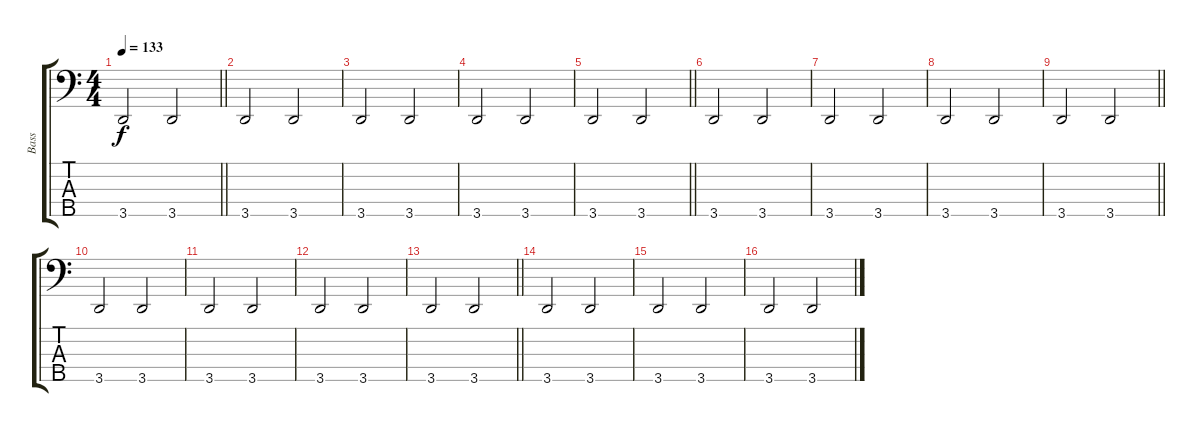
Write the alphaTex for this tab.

\track ("Bass" "Bass") {instrument electricbassfinger}
\staff {score tabs}
\tuning (G2 D2 A1 E1 B0) {hide}
\ts (4 4)
\tempo 133
\clef f4
\barLineRight lightlight
\ks c
3.5.2{dy f} 3.5.2 |
3.5.2 3.5.2 |
3.5.2 3.5.2 |
3.5.2 3.5.2 |
\barLineRight lightlight
3.5.2 3.5.2 |
3.5.2 3.5.2 |
3.5.2 3.5.2 |
3.5.2 3.5.2 |
\barLineRight lightlight
3.5.2 3.5.2 |
3.5.2 3.5.2 |
3.5.2 3.5.2 |
3.5.2 3.5.2 |
\barLineRight lightlight
3.5.2 3.5.2 |
3.5.2 3.5.2 |
3.5.2 3.5.2 |
3.5.2 3.5.2
